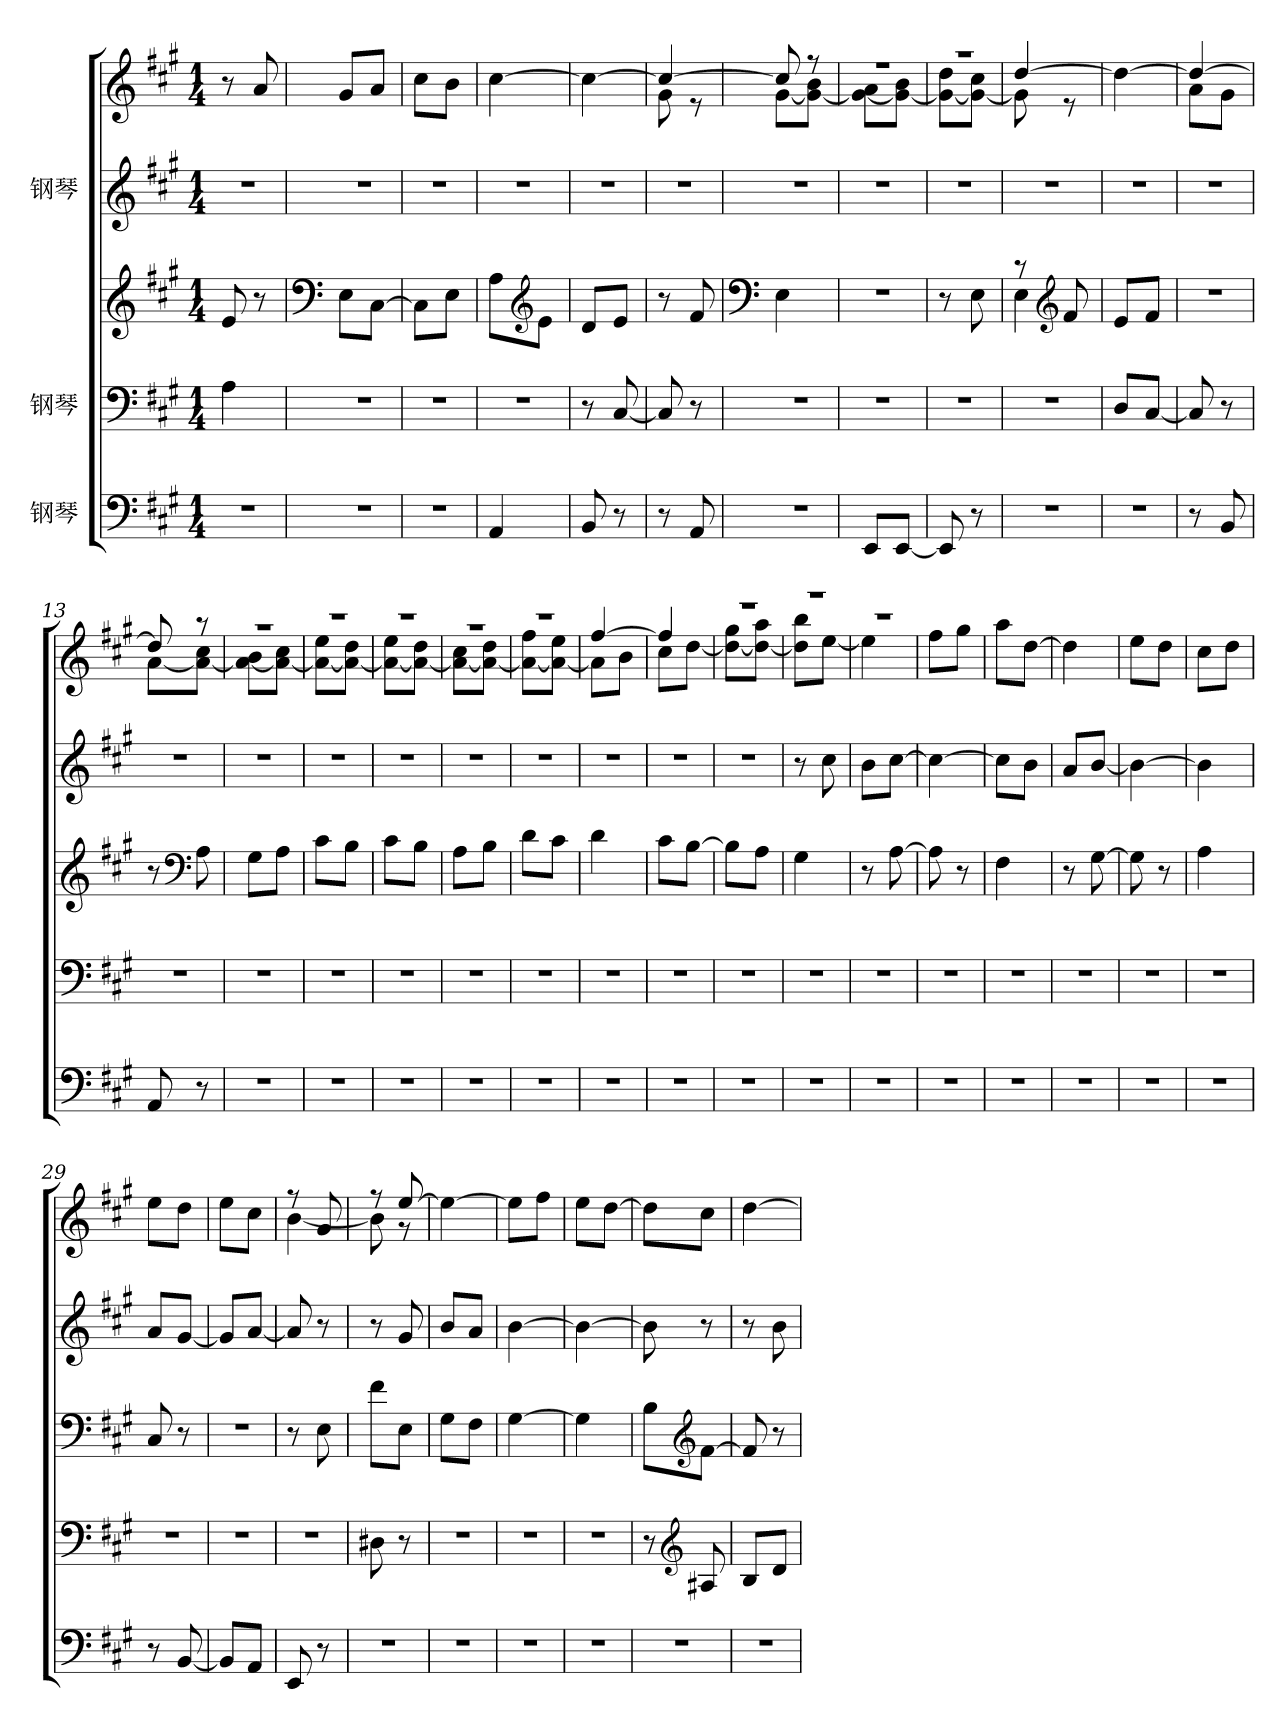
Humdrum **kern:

**kern	**kern	**kern	**kern	**kern
*part3	*part2	*part2	*part1	*part1
*staff5	*staff4	*staff3	*staff2	*staff1
*I"钢琴	*I"钢琴	*	*I"钢琴	*
*clefF4	*clefF4	*clefG2	*clefG2	*clefG2
*k[f#c#g#]	*k[f#c#g#]	*k[f#c#g#]	*k[f#c#g#]	*k[f#c#g#]
*M1/4	*M1/4	*M1/4	*M1/4	*M1/4
*MM183	*MM183	*MM183	*MM183	*MM183
=1	=1	=1	=1	=1
4r	4A\	8e/	4r	8r
.	.	8r	.	8a/
=2	=2	=2	=2	=2
*	*	*clefF4	*	*
4r	4r	8E\L	4r	8g#/L
.	.	[8C#\J	.	8a/J
=3	=3	=3	=3	=3
4r	4r	8C#\L]	4r	8cc#\L
.	.	8E\J	.	8b\J
=4	=4	=4	=4	=4
4AA/	4r	8A\L	4r	[4cc#\
*	*	*clefG2	*	*
.	.	8e\J	.	.
=5	=5	=5	=5	=5
8BB/	8r	8d/L	4r	4cc#\_
8r	[8C#/	8e/J	.	.
=6	=6	=6	=6	=6
*	*	*	*	*^
8r	8C#/]	8r	4r	4cc#/_	8g#\
8AA/	8r	8f#/	.	.	8r
=7	=7	=7	=7	=7	=7
*	*	*clefF4	*	*	*
4r	4r	4E\	4r	8cc#/]	[8g#\L
.	.	.	.	8r	8g#\_ 8b\J
=8	=8	=8	=8	=8	=8
8EE/L	4r	4r	4r	4r	8g#\_ 8a\L
[8EE/J	.	.	.	.	8g#\_ 8b\J
=9	=9	=9	=9	=9	=9
8EE/]	4r	8r	4r	4r	8g#\_ 8dd\L
8r	.	8E\	.	.	8g#\_ 8cc#\J
!!LO:LB:g=z	!!
=10	=10	=10	=10	=10	=10
*	*	*^	*	*	*
4r	4r	8r	4E\	4r	[4dd/	8g#\]
*	*	*clefG2	*	*	*	*
.	.	8f#/	.	.	.	8r
*	*	*v	*v	*	*v	*v
=11	=11	=11	=11	=11
4r	8D/L	8e/L	4r	4dd\_
.	[8C#/J	8f#/J	.	.
=12	=12	=12	=12	=12
*	*	*	*	*^
8r	8C#/]	4r	4r	4dd/_	8a\L
8BB/	8r	.	.	.	8g#\J
=13	=13	=13	=13	=13	=13
8AA/	4r	8r	4r	8dd/]	[8a\L
*	*	*clefF4	*	*	*
8r	.	8A\	.	8r	8a\_ 8cc#\J
=14	=14	=14	=14	=14	=14
4r	4r	8G#\L	4r	4r	8a\_ 8b\L
.	.	8A\J	.	.	8a\_ 8cc#\J
=15	=15	=15	=15	=15	=15
4r	4r	8c#\L	4r	4r	8a\_ 8ee\L
.	.	8B\J	.	.	8a\_ 8dd\J
=16	=16	=16	=16	=16	=16
4r	4r	8c#\L	4r	4r	8a\_ 8ee\L
.	.	8B\J	.	.	8a\_ 8dd\J
=17	=17	=17	=17	=17	=17
4r	4r	8A\L	4r	4r	8a\_ 8cc#\L
.	.	8B\J	.	.	8a\_ 8dd\J
=18	=18	=18	=18	=18	=18
4r	4r	8d\L	4r	4r	8a\_ 8ff#\L
.	.	8c#\J	.	.	8a\_ 8ee\J
!!LO:PB:g=z	!!
=19	=19	=19	=19	=19	=19
4r	4r	4d\	4r	[4ff#/	8a\L]
.	.	.	.	.	8b\J
=20	=20	=20	=20	=20	=20
4r	4r	8c#\L	4r	4ff#/]	8cc#\L
.	.	[8B\J	.	.	[8dd\J
=21	=21	=21	=21	=21	=21
4r	4r	8B\L]	4r	4r	8dd\_ 8gg#\L
.	.	8A\J	.	.	8dd\_ 8aa\J
=22	=22	=22	=22	=22	=22
4r	4r	4G#\	8r	4r	8dd\] 8bb\L
.	.	.	8cc#\	.	[8ee\J
=23	=23	=23	=23	=23	=23
4r	4r	8r	8b\L	4r	4ee\]
.	.	[8A\	[8cc#\J	.	.
*	*	*	*	*v	*v
=24	=24	=24	=24	=24
4r	4r	8A\]	4cc#\_	8ff#\L
.	.	8r	.	8gg#\J
=25	=25	=25	=25	=25
4r	4r	4F#\	8cc#\L]	8aa\L
.	.	.	8b\J	[8dd\J
=26	=26	=26	=26	=26
4r	4r	8r	8a/L	4dd\]
.	.	[8G#\	[8b/J	.
=27	=27	=27	=27	=27
4r	4r	8G#\]	4b\_	8ee\L
.	.	8r	.	8dd\J
=28	=28	=28	=28	=28
4r	4r	4A\	4b\]	8cc#\L
.	.	.	.	8dd\J
=29	=29	=29	=29	=29
8r	4r	8C#/	8a/L	8ee\L
[8BB/	.	8r	[8g#/J	8dd\J
!!LO:LB:g=z
=30	=30	=30	=30	=30
8BB/L]	4r	4r	8g#/L]	8ee\L
8AA/J	.	.	[8a/J	8cc#\J
=31	=31	=31	=31	=31
*	*	*	*	*^
8EE/	4r	8r	8a/]	8r	[4b\
8r	.	8E\	8r	8g#/	.
=32	=32	=32	=32	=32	=32
4r	8D#X\	8f#\L	8r	8r	8b\]
.	8r	8E\J	8g#/	[8ee/	8r
*	*	*	*	*v	*v
=33	=33	=33	=33	=33
4r	4r	8G#\L	8b/L	4ee\_
.	.	8F#\J	8a/J	.
=34	=34	=34	=34	=34
4r	4r	[4G#\	[4b\	8ee\L]
.	.	.	.	8ff#\J
=35	=35	=35	=35	=35
4r	4r	4G#\]	4b\_	8ee\L
.	.	.	.	[8dd\J
=36	=36	=36	=36	=36
4r	8r	8B\L	8b\]	8dd\L]
*	*clefG2	*clefG2	*	*
.	8A#X/	[8f#\J	8r	8cc#\J
=37	=37	=37	=37	=37
4r	8B/L	8f#/]	8r	[4dd\
.	8d/J	8r	8b\	.
=	=	=	=	=
*-	*-	*-	*-	*-
